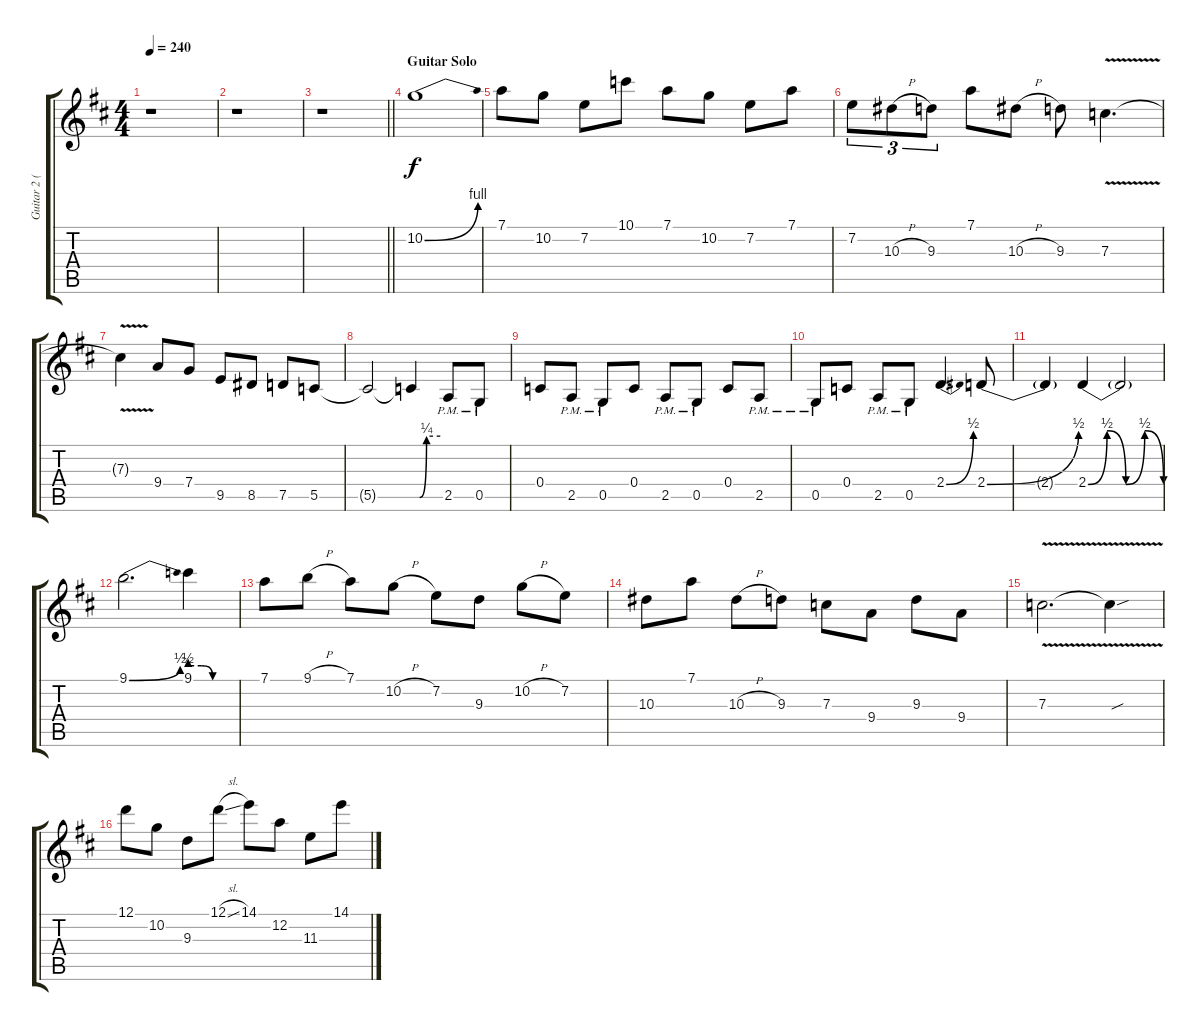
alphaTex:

\track ("Guitar 2 (Lead)" "Guitar 2 (") {instrument overdrivenguitar}
\staff {score tabs}
\tuning (D4 A3 F3 C3 G2 D2) {hide}
\ts (4 4)
\tempo 240
\clef g2
\ks d
r.1{dy f} |
r.1 |
\barLineRight lightlight
r.1 |
\section ("" "Guitar Solo")
10.2{be (bend 0 0 60 4)}.1 |
7.1.8 10.2.8 7.2.8 10.1.8 7.1.8 10.2.8 7.2.8 7.1.8 |
7.2.8{tu (3 2)} 10.3{h}.8{tu (3 2)} 9.3.8{tu (3 2)} 7.1.8 10.3{h}.8 9.3.8 7.3{v}.4{d} |
7.3{t}.4 9.4.8 7.4.8 9.5.8 8.5.8 7.5.8 5.5.8 |
5.5{t}.2 5.5{be (custom 0 0 15 0 30 1 60 1) t}.4 2.5{pm}.8 0.5{pm}.8 |
0.4.8 2.5{pm}.8 0.5{pm}.8 0.4.8 2.5{pm}.8 0.5{pm}.8 0.4.8 2.5{pm}.8 |
0.5{pm}.8 0.4.8 2.5{pm}.8 0.5{pm}.8 2.4{be (bend 0 0 60 2)}.4{d} 2.4{be (bend 0 0 60 2)}.8 |
2.4{t}.4 2.4{be (custom 0 0 15 2 30 0 45 2 60 0)}.4 2.4{t}.2 |
9.1{be (bend 0 0 60 2)}.2{d} 9.1{be (custom 0 2 15 2 30 0 60 0)}.4 |
7.1.8 9.1{h}.8 7.1.8 10.2{h}.8 7.2.8 9.3.8 10.2{h}.8 7.2.8 |
10.3.8 7.1.8 10.3{h}.8 9.3.8 7.3.8 9.4.8 9.3.8 9.4.8 |
7.3{v}.2{d} 7.3{sou t}.4 |
12.1.8 10.2.8 9.3.8 12.1{sl}.8 14.1.8 12.2.8 11.3.8 14.1{sl}.8
